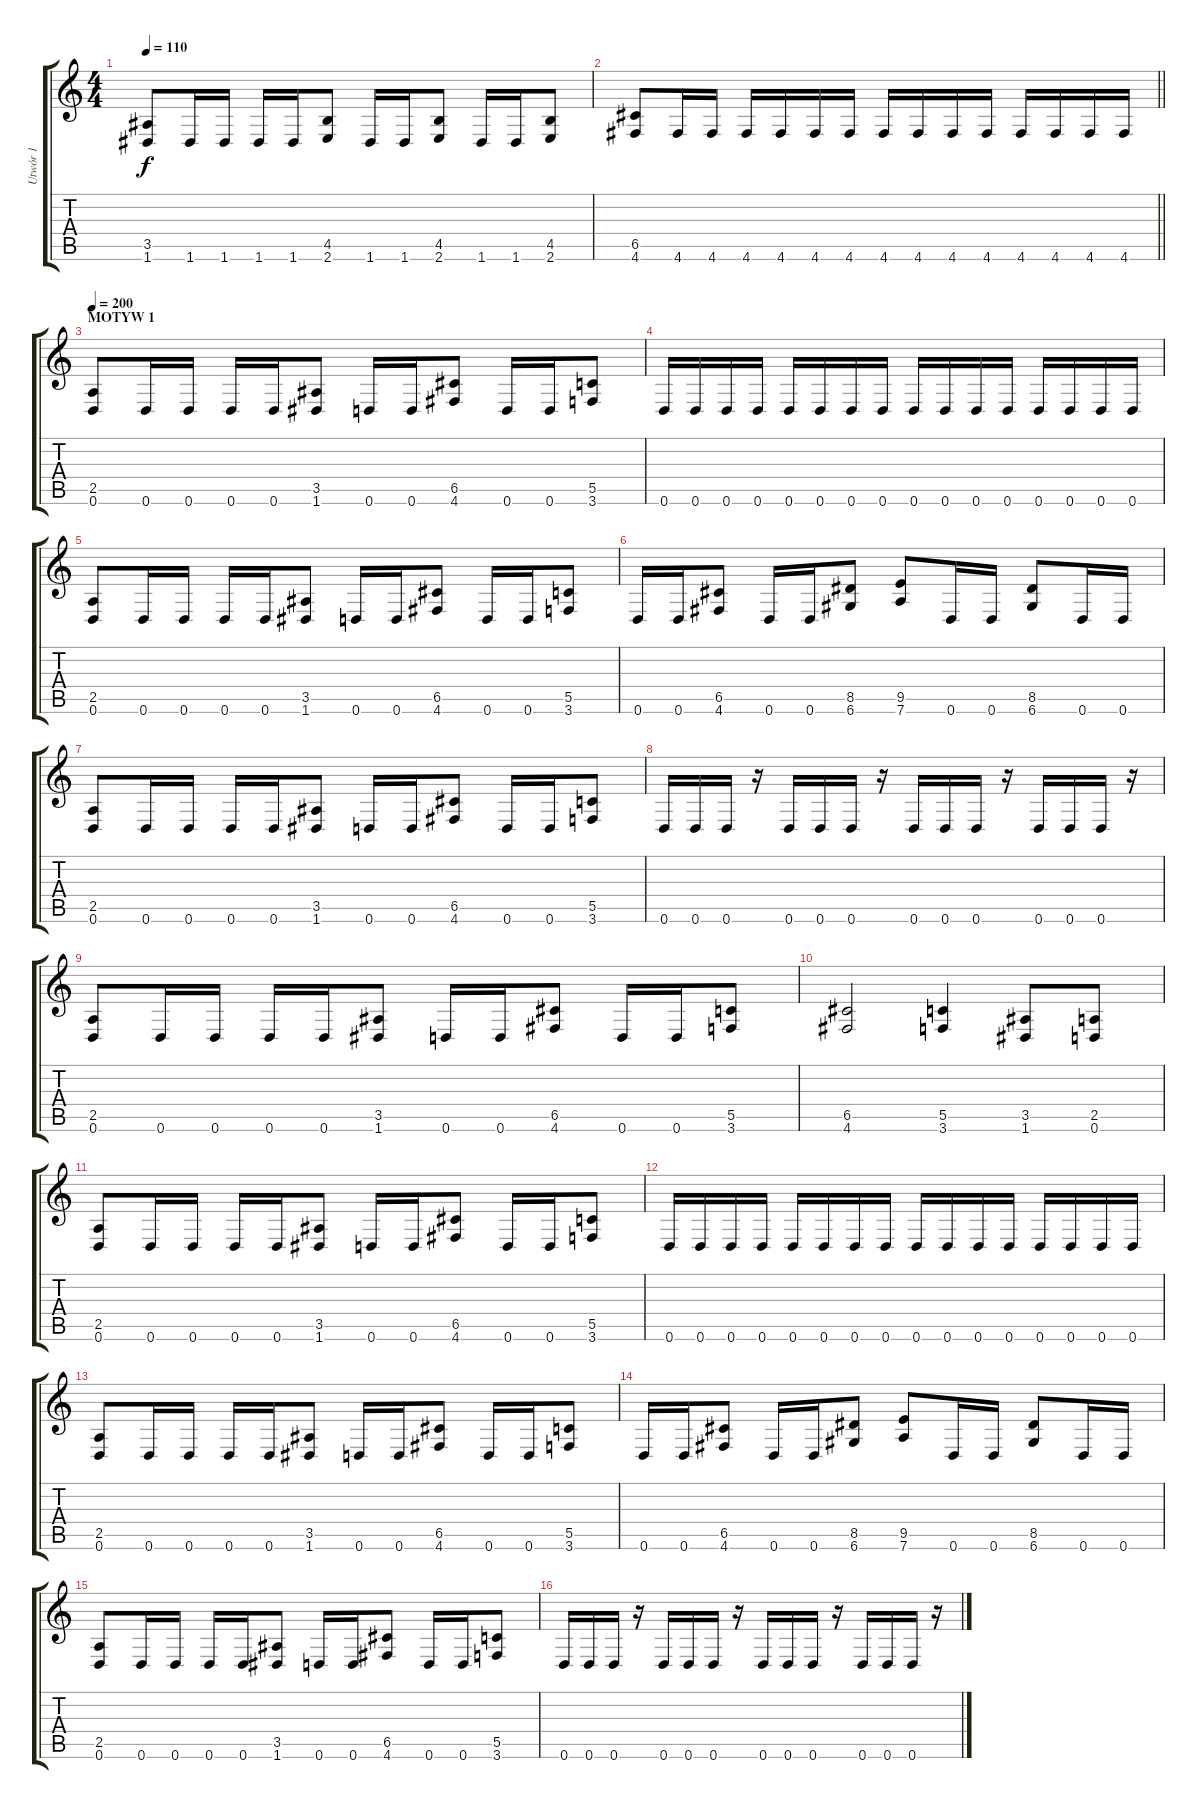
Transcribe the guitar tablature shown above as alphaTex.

\track ("Utwór 1" "Utwór 1") {instrument distortionguitar}
\staff {score tabs}
\tuning (D4 A3 F3 C3 G2 D2) {hide}
\ts (4 4)
\tempo 110
\clef g2
\ks c
(3.5 1.6).8{dy f} 1.6.16 1.6.16 1.6.16 1.6.16 (4.5 2.6).8 1.6.16 1.6.16 (4.5 2.6).8 1.6.16 1.6.16 (4.5 2.6).8 |
\barLineRight lightlight
(6.5 4.6).8 4.6.16 4.6.16 4.6.16 4.6.16 4.6.16 4.6.16 4.6.16 4.6.16 4.6.16 4.6.16 4.6.16 4.6.16 4.6.16 4.6.16 |
\section ("" "MOTYW 1")
\tempo 200
(2.5 0.6).8 0.6.16 0.6.16 0.6.16 0.6.16 (3.5 1.6).8 0.6.16 0.6.16 (6.5 4.6).8 0.6.16 0.6.16 (5.5 3.6).8 |
0.6.16 0.6.16 0.6.16 0.6.16 0.6.16 0.6.16 0.6.16 0.6.16 0.6.16 0.6.16 0.6.16 0.6.16 0.6.16 0.6.16 0.6.16 0.6.16 |
(2.5 0.6).8 0.6.16 0.6.16 0.6.16 0.6.16 (3.5 1.6).8 0.6.16 0.6.16 (6.5 4.6).8 0.6.16 0.6.16 (5.5 3.6).8 |
0.6.16 0.6.16 (6.5 4.6).8 0.6.16 0.6.16 (8.5 6.6).8 (9.5 7.6).8 0.6.16 0.6.16 (8.5 6.6).8 0.6.16 0.6.16 |
(2.5 0.6).8 0.6.16 0.6.16 0.6.16 0.6.16 (3.5 1.6).8 0.6.16 0.6.16 (6.5 4.6).8 0.6.16 0.6.16 (5.5 3.6).8 |
0.6.16 0.6.16 0.6.16 r.16 0.6.16 0.6.16 0.6.16 r.16 0.6.16 0.6.16 0.6.16 r.16 0.6.16 0.6.16 0.6.16 r.16 |
(2.5 0.6).8 0.6.16 0.6.16 0.6.16 0.6.16 (3.5 1.6).8 0.6.16 0.6.16 (6.5 4.6).8 0.6.16 0.6.16 (5.5 3.6).8 |
(6.5 4.6).2 (5.5 3.6).4 (3.5 1.6).8 (2.5 0.6).8 |
(2.5 0.6).8 0.6.16 0.6.16 0.6.16 0.6.16 (3.5 1.6).8 0.6.16 0.6.16 (6.5 4.6).8 0.6.16 0.6.16 (5.5 3.6).8 |
0.6.16 0.6.16 0.6.16 0.6.16 0.6.16 0.6.16 0.6.16 0.6.16 0.6.16 0.6.16 0.6.16 0.6.16 0.6.16 0.6.16 0.6.16 0.6.16 |
(2.5 0.6).8 0.6.16 0.6.16 0.6.16 0.6.16 (3.5 1.6).8 0.6.16 0.6.16 (6.5 4.6).8 0.6.16 0.6.16 (5.5 3.6).8 |
0.6.16 0.6.16 (6.5 4.6).8 0.6.16 0.6.16 (8.5 6.6).8 (9.5 7.6).8 0.6.16 0.6.16 (8.5 6.6).8 0.6.16 0.6.16 |
(2.5 0.6).8 0.6.16 0.6.16 0.6.16 0.6.16 (3.5 1.6).8 0.6.16 0.6.16 (6.5 4.6).8 0.6.16 0.6.16 (5.5 3.6).8 |
0.6.16 0.6.16 0.6.16 r.16 0.6.16 0.6.16 0.6.16 r.16 0.6.16 0.6.16 0.6.16 r.16 0.6.16 0.6.16 0.6.16 r.16
